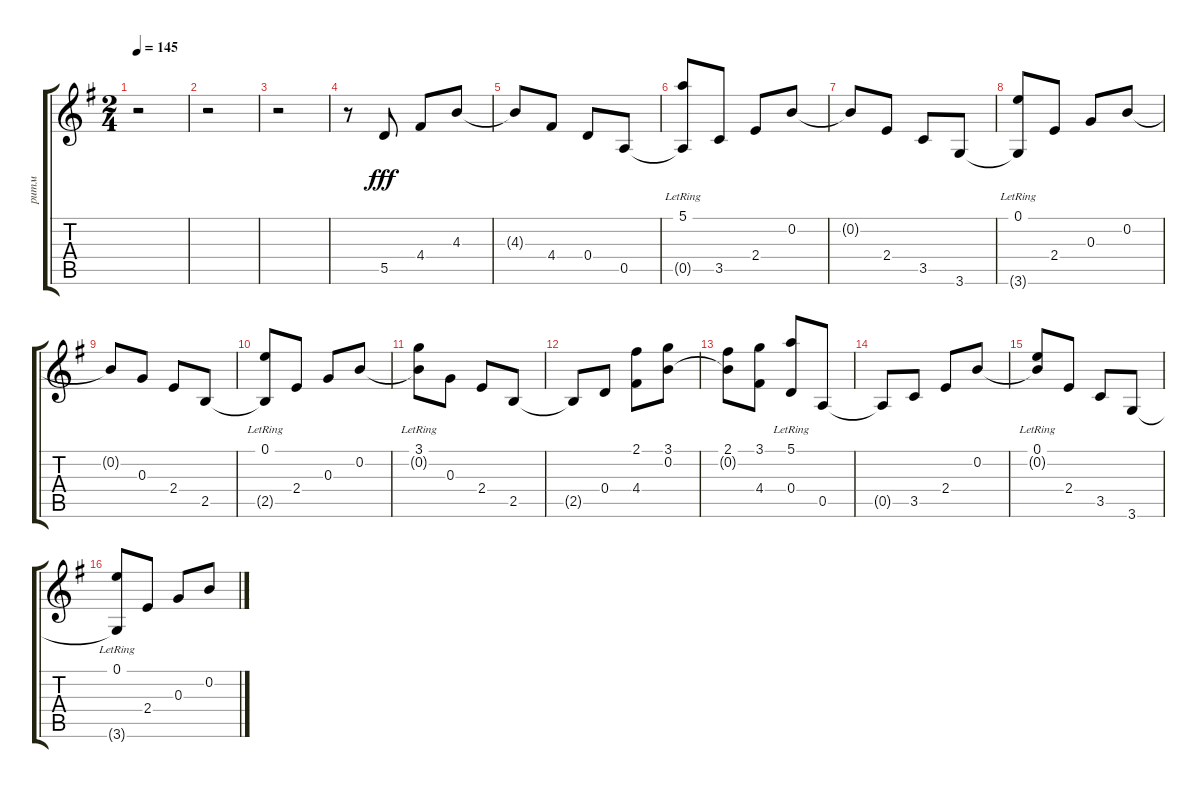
\track ("ритм" "ритм") {instrument electricguitarjazz}
\staff {score tabs}
\tuning (E4 B3 G3 D3 A2 E2) {hide}
\ts (2 4)
\tempo 145
\clef g2
\ks eminor
r.2{dy fff} |
r.2 |
r.2 |
r.8 5.5.8 4.4.8 4.3.8 |
4.3{t}.8 4.4.8 0.4.8 0.5.8 |
(5.1{lr} 0.5{t}).8 3.5.8 2.4.8 0.2.8 |
0.2{t}.8 2.4.8 3.5.8 3.6.8 |
(0.1{lr} 3.6{t}).8 2.4.8 0.3.8 0.2.8 |
0.2{t}.8 0.3.8 2.4.8 2.5.8 |
(0.1{lr} 2.5{t}).8 2.4.8 0.3.8 0.2.8 |
(3.1{lr} 0.2{t}).8 0.3.8 2.4.8 2.5.8 |
2.5{t}.8 0.4.8 (2.1 4.4).8 (3.1 0.2).8 |
(2.1 0.2{t}).8 (3.1 4.4).8 (5.1{lr} 0.4).8 0.5.8 |
0.5{t}.8 3.5.8 2.4.8 0.2.8 |
(0.1{lr} 0.2{t}).8 2.4.8 3.5.8 3.6.8 |
(0.1{lr} 3.6{t}).8 2.4.8 0.3.8 0.2.8
